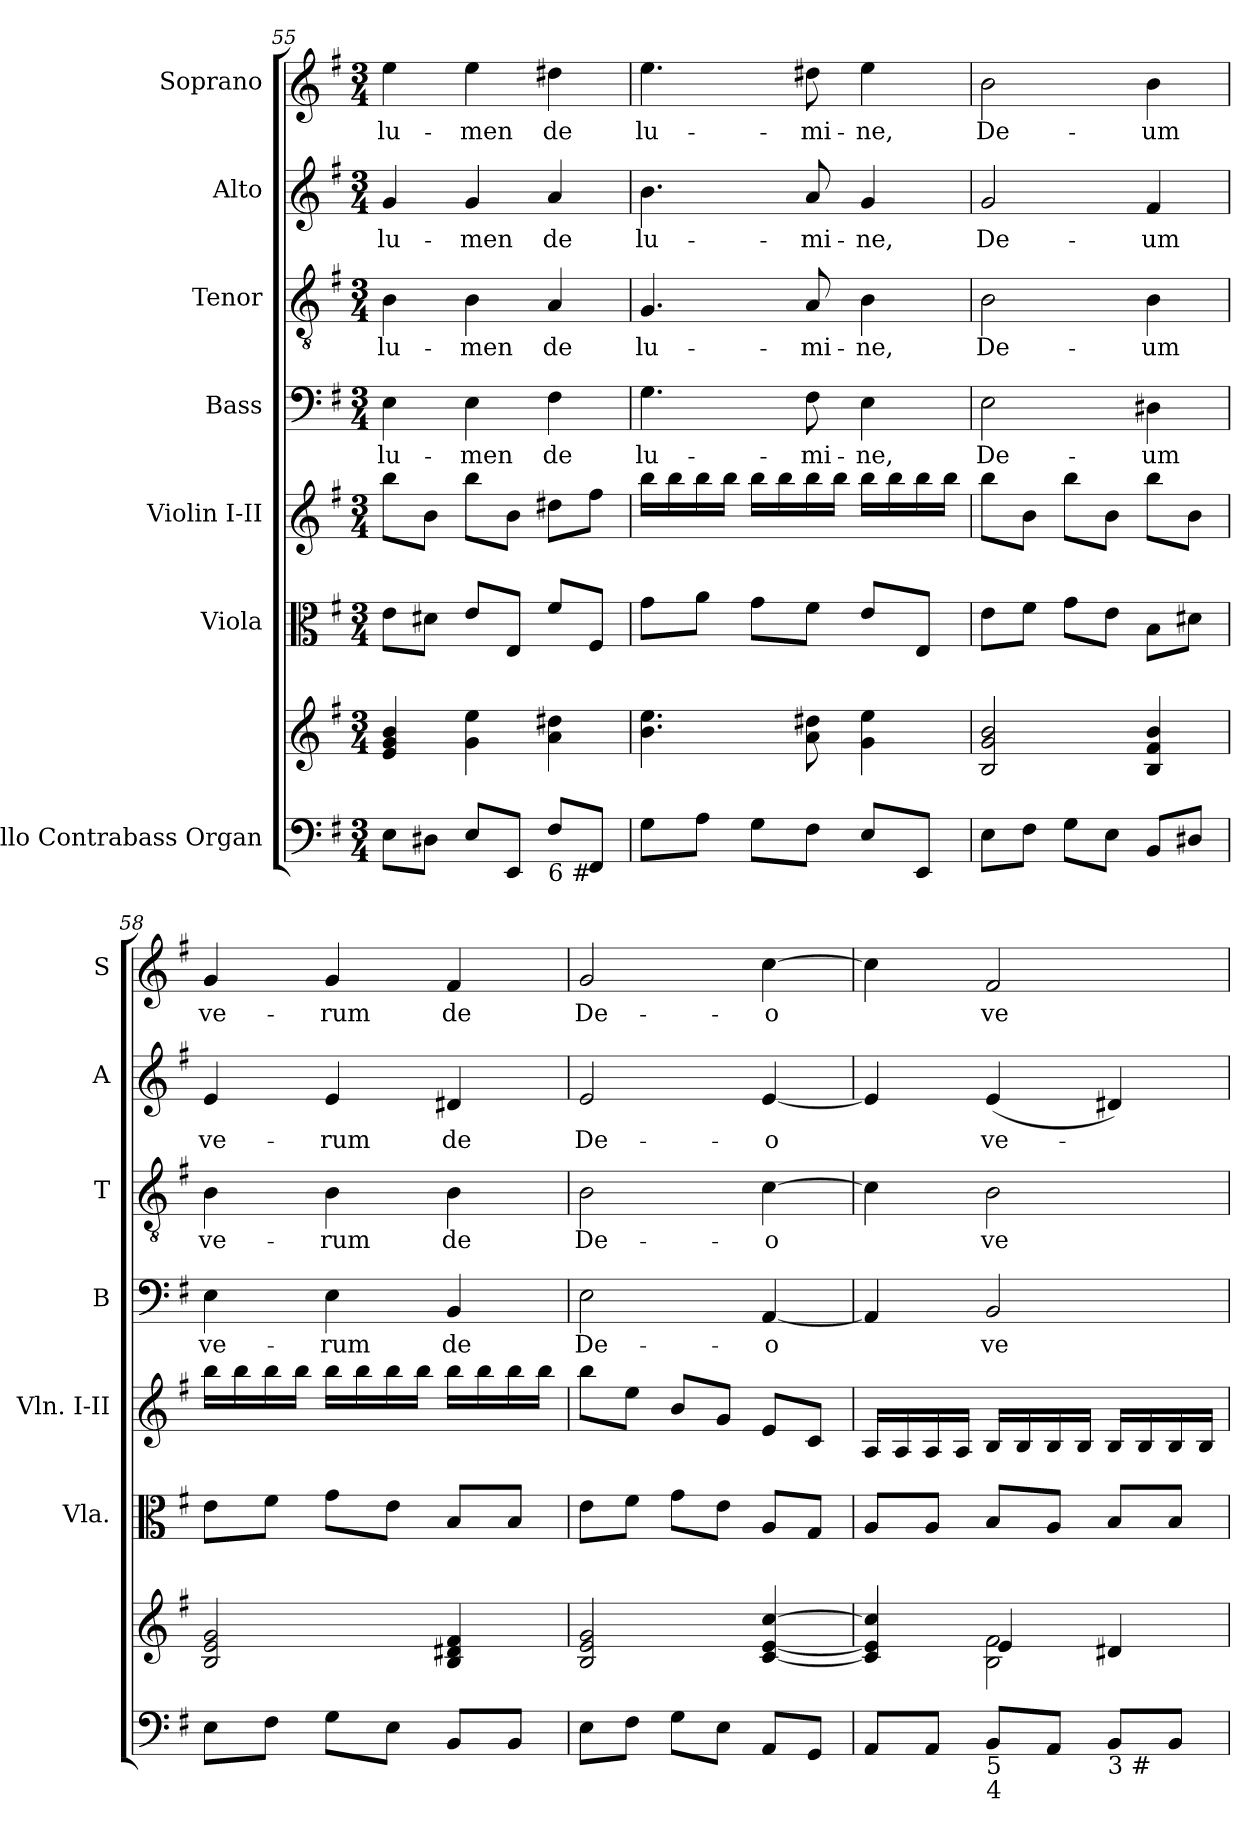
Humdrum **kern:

**kern	**kern	**kern	**kern	**kern	**text	**kern	**text	**kern	**text	**kern	**text
*part7	*part7	*part6	*part5	*part4	*part4	*part3	*part3	*part2	*part2	*part1	*part1
*staff8	*staff7	*staff6	*staff5	*staff4	*staff4	*staff3	*staff3	*staff2	*staff2	*staff1	*staff1
*I"Cello Contrabass Organ	*	*I"Viola	*I"Violin I-II	*I"Bass	*	*I"Tenor	*	*I"Alto	*	*I"Soprano	*
*	*	*I'Vla.	*I'Vln. I-II	*I'B	*	*I'T	*	*I'A	*	*I'S	*
*clefF4	*clefG2	*clefC3	*clefG2	*clefF4	*	*clefGv2	*	*clefG2	*	*clefG2	*
*k[f#]	*k[f#]	*k[f#]	*k[f#]	*k[f#]	*	*k[f#]	*	*k[f#]	*	*k[f#]	*
*e:	*e:	*e:	*e:	*e:	*	*e:	*	*e:	*	*e:	*
*M3/4	*M3/4	*M3/4	*M3/4	*M3/4	*	*M3/4	*	*M3/4	*	*M3/4	*
=55	=55	=55	=55	=55	=55	=55	=55	=55	=55	=55	=55
!	!	!	!	!	!LO:LY:b	!	!LO:LY:b	!	!LO:LY:b	!	!LO:LY:b
8E\L	4e/ 4g/ 4b/	8e\L	8bb\L	4E\	lu-	4B\	lu-	4g/	lu-	4ee\	lu-
8D#X\J	.	8d#X\J	8b\J	.	.	.	.	.	.	.	.
!	!	!	!	!	!LO:LY:b	!	!LO:LY:b	!	!LO:LY:b	!	!LO:LY:b
8E/L	4g\ 4ee\	8e/L	8bb\L	4E\	-men	4B\	-men	4g/	-men	4ee\	-men
8EE/J	.	8E/J	8b\J	.	.	.	.	.	.	.	.
!LO:TX:b:t=6  #	!	!	!	!	!	!	!	!	!	!	!
!	!	!	!	!	!LO:LY:b	!	!LO:LY:b	!	!LO:LY:b	!	!LO:LY:b
8F#/L	4a\ 4dd#X\	8f#/L	8dd#X\L	4F#\	de	4A/	de	4a/	de	4dd#X\	de
8FF#/J	.	8F#/J	8ff#\J	.	.	.	.	.	.	.	.
=56	=56	=56	=56	=56	=56	=56	=56	=56	=56	=56	=56
!	!	!	!	!	!LO:LY:b	!	!LO:LY:b	!	!LO:LY:b	!	!LO:LY:b
8G\L	4.b\ 4.ee\	8g\L	16bb\LL	4.G\	lu-	4.G/	lu-	4.b\	lu-	4.ee\	lu-
.	.	.	16bb\	.	.	.	.	.	.	.	.
8A\J	.	8a\J	16bb\	.	.	.	.	.	.	.	.
.	.	.	16bb\JJ	.	.	.	.	.	.	.	.
8G\L	.	8g\L	16bb\LL	.	.	.	.	.	.	.	.
.	.	.	16bb\	.	.	.	.	.	.	.	.
!	!	!	!	!	!LO:LY:b	!	!LO:LY:b	!	!LO:LY:b	!	!LO:LY:b
8F#\J	8a\ 8dd#X\	8f#\J	16bb\	8F#\	-mi-	8A/	-mi-	8a/	-mi-	8dd#X\	-mi-
.	.	.	16bb\JJ	.	.	.	.	.	.	.	.
!	!	!	!	!	!LO:LY:b	!	!LO:LY:b	!	!LO:LY:b	!	!LO:LY:b
8E/L	4g\ 4ee\	8e/L	16bb\LL	4E\	-ne,	4B\	-ne,	4g/	-ne,	4ee\	-ne,
.	.	.	16bb\	.	.	.	.	.	.	.	.
8EE/J	.	8E/J	16bb\	.	.	.	.	.	.	.	.
.	.	.	16bb\JJ	.	.	.	.	.	.	.	.
=57	=57	=57	=57	=57	=57	=57	=57	=57	=57	=57	=57
!	!	!	!	!	!LO:LY:b	!	!LO:LY:b	!	!LO:LY:b	!	!LO:LY:b
8E\L	2B/ 2g/ 2b/	8e\L	8bb\L	2E\	De-	2B\	De-	2g/	De-	2b\	De-
8F#\J	.	8f#\J	8b\J	.	.	.	.	.	.	.	.
8G\L	.	8g\L	8bb\L	.	.	.	.	.	.	.	.
8E\J	.	8e\J	8b\J	.	.	.	.	.	.	.	.
!	!	!	!	!	!LO:LY:b	!	!LO:LY:b	!	!LO:LY:b	!	!LO:LY:b
8BB/L	4B/ 4f#/ 4b/	8B\L	8bb\L	4D#X\	-um	4B\	-um	4f#/	-um	4b\	-um
8D#X/J	.	8d#X\J	8b\J	.	.	.	.	.	.	.	.
!!LO:PB:g=z
=58	=58	=58	=58	=58	=58	=58	=58	=58	=58	=58	=58
!	!	!	!	!	!LO:LY:b	!	!LO:LY:b	!	!LO:LY:b	!	!LO:LY:b
8E\L	2B/ 2e/ 2g/	8e\L	16bb\LL	4E\	ve-	4B\	ve-	4e/	ve-	4g/	ve-
.	.	.	16bb\	.	.	.	.	.	.	.	.
8F#\J	.	8f#\J	16bb\	.	.	.	.	.	.	.	.
.	.	.	16bb\JJ	.	.	.	.	.	.	.	.
!	!	!	!	!	!LO:LY:b	!	!LO:LY:b	!	!LO:LY:b	!	!LO:LY:b
8G\L	.	8g\L	16bb\LL	4E\	-rum	4B\	-rum	4e/	-rum	4g/	-rum
.	.	.	16bb\	.	.	.	.	.	.	.	.
8E\J	.	8e\J	16bb\	.	.	.	.	.	.	.	.
.	.	.	16bb\JJ	.	.	.	.	.	.	.	.
!	!	!	!	!	!LO:LY:b	!	!LO:LY:b	!	!LO:LY:b	!	!LO:LY:b
8BB/L	4B/ 4d#X/ 4f#/	8B/L	16bb\LL	4BB/	de	4B\	de	4d#X/	de	4f#/	de
.	.	.	16bb\	.	.	.	.	.	.	.	.
8BB/J	.	8B/J	16bb\	.	.	.	.	.	.	.	.
.	.	.	16bb\JJ	.	.	.	.	.	.	.	.
=59	=59	=59	=59	=59	=59	=59	=59	=59	=59	=59	=59
!	!	!	!	!	!LO:LY:b	!	!LO:LY:b	!	!LO:LY:b	!	!LO:LY:b
8E\L	2B/ 2e/ 2g/	8e\L	8bb\L	2E\	De-	2B\	De-	2e/	De-	2g/	De-
8F#\J	.	8f#\J	8ee\J	.	.	.	.	.	.	.	.
8G\L	.	8g\L	8b/L	.	.	.	.	.	.	.	.
8E\J	.	8e\J	8g/J	.	.	.	.	.	.	.	.
!	!	!	!	!	!LO:LY:b	!	!LO:LY:b	!	!LO:LY:b	!	!LO:LY:b
8AA/L	[4c/ [4e/ [4cc/	8A/L	8e/L	[4AA/	-o	[4c\	-o	[4e/	-o	[4cc\	-o
8GG/J	.	8G/J	8c/J	.	.	.	.	.	.	.	.
=60	=60	=60	=60	=60	=60	=60	=60	=60	=60	=60	=60
*	*^	*	*	*	*	*	*	*	*	*	*
8AA/L	4c/] 4e/] 4cc/]	4ryy	8A/L	16A/LL	4AA/]	.	4c\]	.	4e/]	.	4cc\]	.
.	.	.	.	16A/	.	.	.	.	.	.	.	.
8AA/J	.	.	8A/J	16A/	.	.	.	.	.	.	.	.
.	.	.	.	16A/JJ	.	.	.	.	.	.	.	.
!LO:TX:b:t=5	!	!	!	!	!	!	!	!	!	!	!	!
!LO:TX:b:t=4	!	!	!	!	!	!	!	!	!	!	!	!
!	!	!	!	!	!	!LO:LY:b	!	!LO:LY:b	!	!LO:LY:b	!	!LO:LY:b
8BB/L	2B\ 2f#\	4e/	8B/L	16B/LL	2BB/	ve-	2B\	ve-	(<4e/	ve-	2f#/	ve-
.	.	.	.	16B/	.	.	.	.	.	.	.	.
8AA/J	.	.	8A/J	16B/	.	.	.	.	.	.	.	.
.	.	.	.	16B/JJ	.	.	.	.	.	.	.	.
!LO:TX:b:t=3  #	!	!	!	!	!	!	!	!	!	!	!	!
8BB/L	.	4d#X/	8B/L	16B/LL	.	.	.	.	4d#X/)	.	.	.
.	.	.	.	16B/	.	.	.	.	.	.	.	.
8BB/J	.	.	8B/J	16B/	.	.	.	.	.	.	.	.
.	.	.	.	16B/JJ	.	.	.	.	.	.	.	.
*	*v	*v	*	*	*	*	*	*	*	*	*	*
=	=	=	=	=	=	=	=	=	=	=	=
*-	*-	*-	*-	*-	*-	*-	*-	*-	*-	*-	*-
